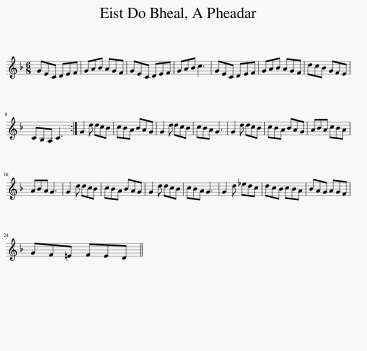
X:1
L:1/8
M:6/8
I:linebreak $
K:F
V:1 treble
V:1
 GEC DEF | GAB AGF | GEC DEF | GAB c3 | GEC DEF | %5
 GAB AGF | dcB GFE |$ CB,A, C3 :| G2 d dcB | cBA BAG | %10
 G2 d dcB | cBA G3 | G2 d dcB | cBA BAG | ABA cBA |$ %15
 ABA G3 | G2 d dcB | cBA BAG | G2 d dcB | cBA G3 | %20
 G2 d _edc | dcB cBA | BAG AGF |$ GF=E FED || %24
